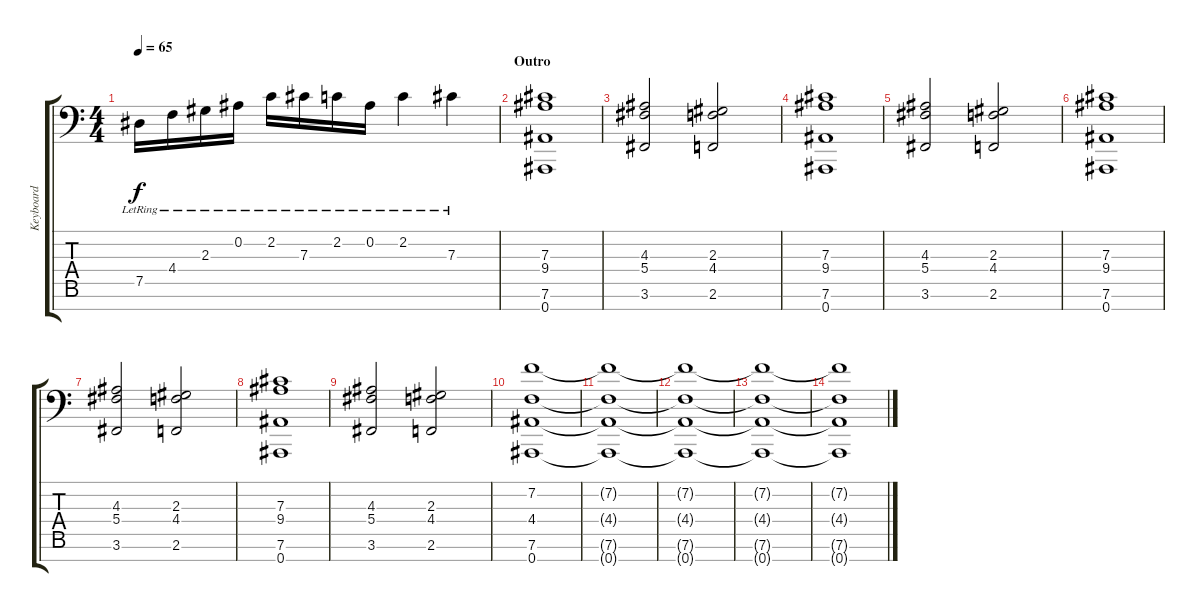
\track ("Keyboard" "Keyboard") {instrument pad2warm}
\staff {score tabs}
\tuning (Eb4 Bb3 Gb3 Db3 Ab2 Eb2 Bb1) {hide}
\ts (4 4)
\tempo 65
\clef f4
\ks c
7.5{lr}.16{dy f} 4.4{lr}.16 2.3{lr}.16 0.2{lr}.16 2.2{lr}.16 7.3{lr}.16 2.2{lr}.16 0.2{lr}.16 2.2{lr}.4 7.3{lr}.4 |
\section ("" "Outro")
(7.3 9.4 7.6 0.7).1{volume 16 instrument stringensemble1} |
(4.3 5.4 3.6).2 (2.3 4.4 2.6).2 |
(7.3 9.4 7.6 0.7).1 |
(4.3 5.4 3.6).2 (2.3 4.4 2.6).2 |
(7.3 9.4 7.6 0.7).1 |
(4.3 5.4 3.6).2 (2.3 4.4 2.6).2 |
(7.3 9.4 7.6 0.7).1 |
(4.3 5.4 3.6).2 (2.3 4.4 2.6).2 |
(7.2 4.4 7.6 0.7).1 |
(7.2{t} 4.4{t} 7.6{t} 0.7{t}).1 |
(7.2{t} 4.4{t} 7.6{t} 0.7{t}).1 |
(7.2{t} 4.4{t} 7.6{t} 0.7{t}).1 |
(7.2{t} 4.4{t} 7.6{t} 0.7{t}).1
